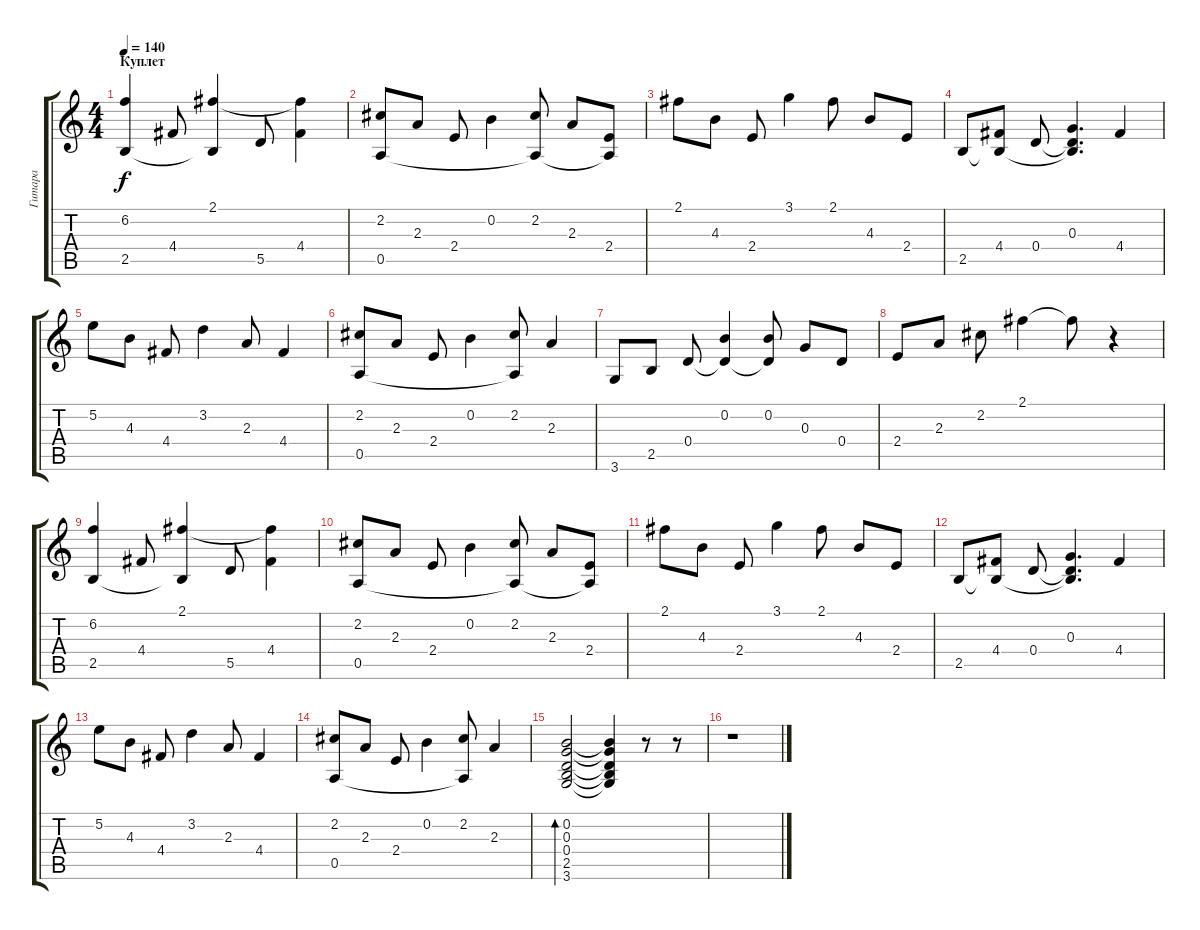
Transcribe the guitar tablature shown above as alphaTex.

\track ("Гитара" "Гитара") {instrument electricguitarjazz}
\staff {score tabs}
\tuning (E4 B3 G3 D3 A2 E2) {hide}
\ts (4 4)
\section ("" "Куплет")
\tempo 140
\clef g2
\ks c
(6.2 2.5).4{dy f} 4.4.8 (2.1 2.5{t}).4 5.5.8 (2.1{t} 4.4).4 |
(2.2 0.5).8 2.3.8 2.4.8 0.2.4 (2.2 0.5{t}).8 2.3.8 (2.4 0.5{t}).8 |
2.1.8 4.3.8 2.4.8 3.1.4 2.1.8 4.3.8 2.4.8 |
2.5.8 (4.4 2.5{t}).8 0.4.8 (0.3 0.4{t} 2.5{t}).4{d} 4.4.4 |
5.2.8 4.3.8 4.4.8 3.2.4 2.3.8 4.4.4 |
(2.2 0.5).8 2.3.8 2.4.8 0.2.4 (2.2 0.5{t}).8 2.3.4 |
3.6.8 2.5.8 0.4.8 (0.2 0.4{t}).4 (0.2 0.4{t}).8 0.3.8 0.4.8 |
2.4.8 2.3.8 2.2.8 2.1.4 2.1{t}.8 r.4 |
(6.2 2.5).4 4.4.8 (2.1 2.5{t}).4 5.5.8 (2.1{t} 4.4).4 |
(2.2 0.5).8 2.3.8 2.4.8 0.2.4 (2.2 0.5{t}).8 2.3.8 (2.4 0.5{t}).8 |
2.1.8 4.3.8 2.4.8 3.1.4 2.1.8 4.3.8 2.4.8 |
2.5.8 (4.4 2.5{t}).8 0.4.8 (0.3 0.4{t} 2.5{t}).4{d} 4.4.4 |
5.2.8 4.3.8 4.4.8 3.2.4 2.3.8 4.4.4 |
(2.2 0.5).8 2.3.8 2.4.8 0.2.4 (2.2 0.5{t}).8 2.3.4 |
(0.2 0.3 0.4 2.5 3.6).2{bd 240} (0.2{t} 0.3{t} 0.4{t} 2.5{t} 3.6{t}).4 r.8 r.8 |
r.1
